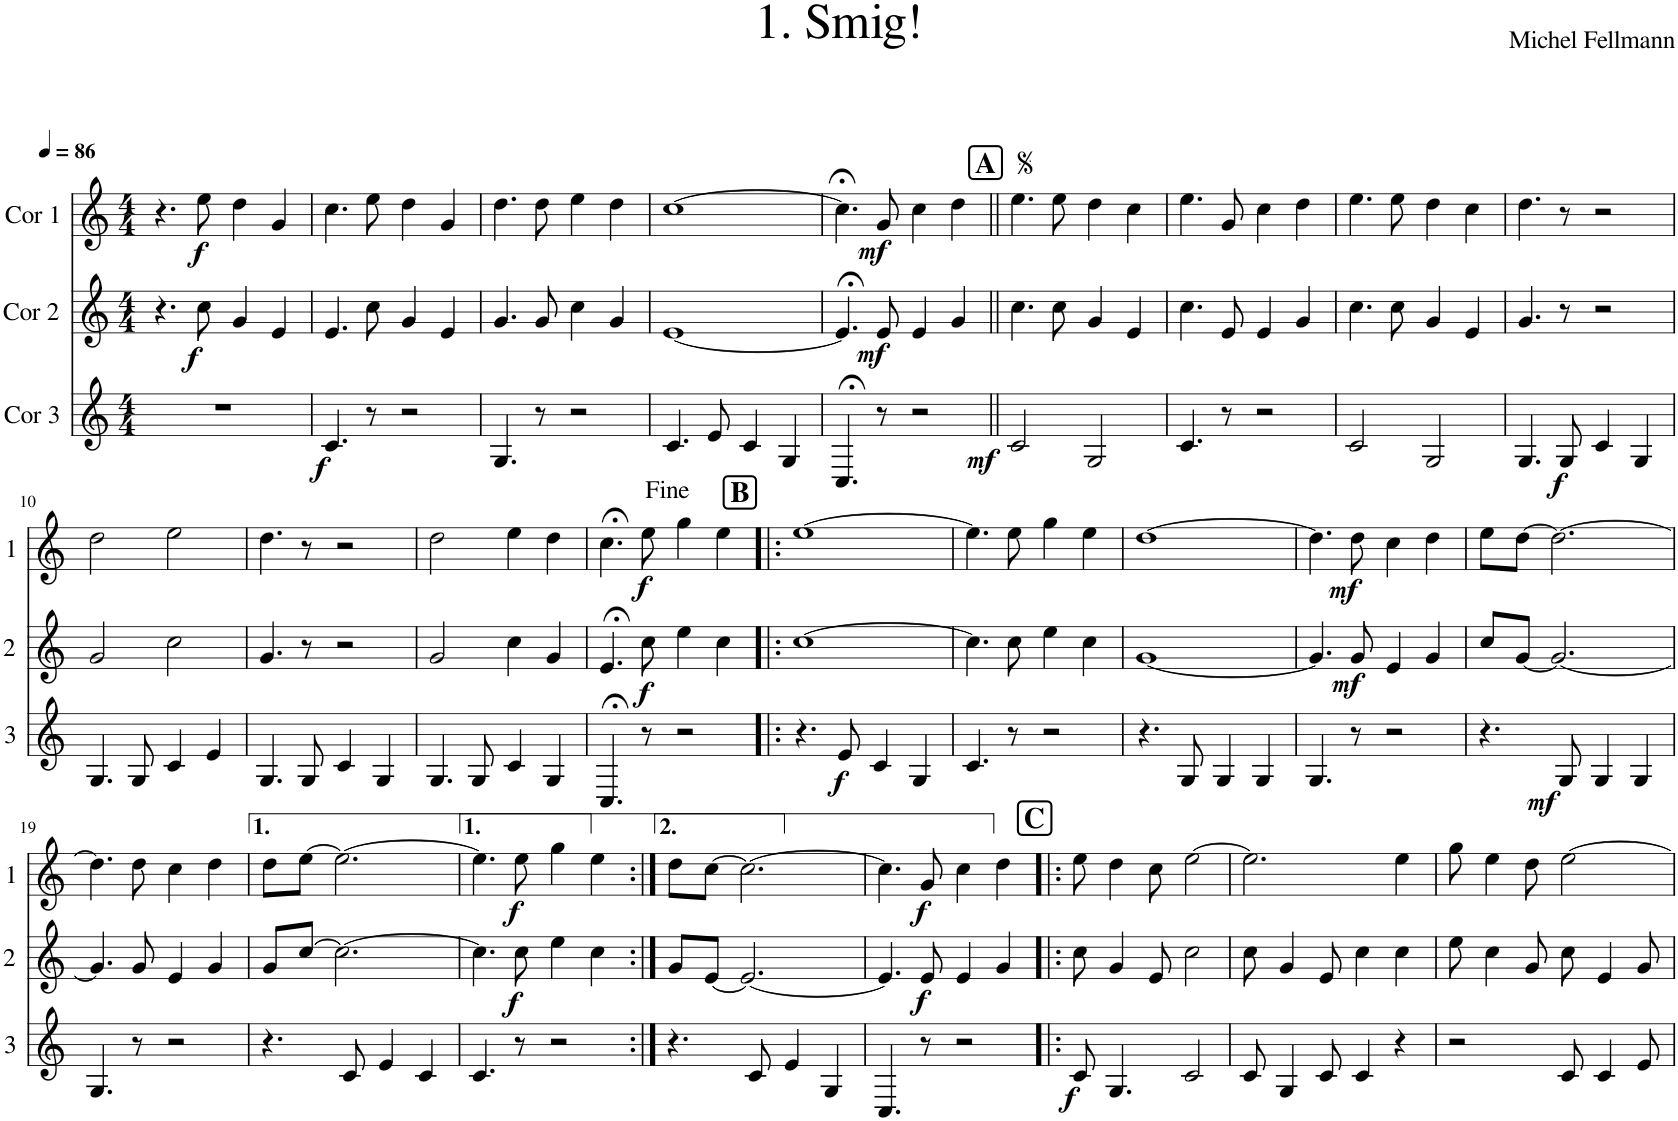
**kern	**dynam	**kern	**dynam	**kern	**dynam
*part3	*part3	*part2	*part2	*part1	*part1
*staff3	*staff3	*staff2	*staff2	*staff1	*staff1
*I"Cor 3	*	*I"Cor 2	*	*I"Cor 1	*
*clefG2	*	*clefG2	*	*clefG2	*
*Trd4c7	*	*Trd4c7	*	*Trd4c7	*
*k[]	*	*k[]	*	*k[]	*
*M4/4	*	*M4/4	*	*M4/4	*
*MM86	*	*MM86	*	*MM86	*
=1	=1	=1	=1	=1	=1
1r	.	4.r	.	4.r	.
!	!	!	!LO:DY:b	!	!LO:DY:b
.	.	8cc\	f	8ee\	f
.	.	4g/	.	4dd\	.
.	.	4e/	.	4g/	.
=2	=2	=2	=2	=2	=2
!	!LO:DY:b	!	!	!	!
4.c/	f	4.e/	.	4.cc\	.
8r	.	8cc\	.	8ee\	.
2r	.	4g/	.	4dd\	.
.	.	4e/	.	4g/	.
=3	=3	=3	=3	=3	=3
4.G/	.	4.g/	.	4.dd\	.
8r	.	8g/	.	8dd\	.
2r	.	4cc\	.	4ee\	.
.	.	4g/	.	4dd\	.
=4	=4	=4	=4	=4	=4
4.c/	.	[1e	.	[1cc	.
8e/	.	.	.	.	.
4c/	.	.	.	.	.
4G/	.	.	.	.	.
=5	=5	=5	=5	=5	=5
4.C;</	.	4.e;</]	.	4.cc;<\]	.
!	!	!	!LO:DY:b	!	!LO:DY:b
8r	.	8e/	mf	8g/	mf
!	!LO:DY:b	!	!	!	!
2r	mf	4e/	.	4cc\	.
.	.	4g/	.	4dd\	.
!!LO:REH:place=s1:a:B:cj:fs=14:t=A
=6||	=6||	=6||	=6||	=6||	=6||
2c/	.	4.cc\	.	4.ee\	.
.	.	8cc\	.	8ee\	.
2G/	.	4g/	.	4dd\	.
.	.	4e/	.	4cc\	.
=7	=7	=7	=7	=7	=7
4.c/	.	4.cc\	.	4.ee\	.
8r	.	8e/	.	8g/	.
2r	.	4e/	.	4cc\	.
.	.	4g/	.	4dd\	.
=8	=8	=8	=8	=8	=8
2c/	.	4.cc\	.	4.ee\	.
.	.	8cc\	.	8ee\	.
2G/	.	4g/	.	4dd\	.
.	.	4e/	.	4cc\	.
=9	=9	=9	=9	=9	=9
4.G/	.	4.g/	.	4.dd\	.
!	!LO:DY:b	!	!	!	!
8G/	f	8r	.	8r	.
4c/	.	2r	.	2r	.
4G/	.	.	.	.	.
!!LO:LB:g=z
=10	=10	=10	=10	=10	=10
4.G/	.	2g/	.	2dd\	.
8G/	.	.	.	.	.
4c/	.	2cc\	.	2ee\	.
4e/	.	.	.	.	.
=11	=11	=11	=11	=11	=11
4.G/	.	4.g/	.	4.dd\	.
8G/	.	8r	.	8r	.
4c/	.	2r	.	2r	.
4G/	.	.	.	.	.
=12	=12	=12	=12	=12	=12
4.G/	.	2g/	.	2dd\	.
8G/	.	.	.	.	.
4c/	.	4cc\	.	4ee\	.
4G/	.	4g/	.	4dd\	.
=13	=13	=13	=13	=13	=13
4.C;</	.	4.e;</	.	4.cc;<\	.
!	!	!	!LO:DY:b	!	!LO:DY:b
8r	.	8cc\	f	8ee\	f
2r	.	4ee\	.	4gg\	.
.	.	4cc\	.	4ee\	.
!!LO:REH:place=s1:a:B:cj:fs=14:t=B
=14!|:	=14!|:	=14!|:	=14!|:	=14!|:	=14!|:
4.r	.	[1cc	.	[1ee	.
!	!LO:DY:b	!	!	!	!
8e/	f	.	.	.	.
4c/	.	.	.	.	.
4G/	.	.	.	.	.
=15	=15	=15	=15	=15	=15
4.c/	.	4.cc\]	.	4.ee\]	.
8r	.	8cc\	.	8ee\	.
2r	.	4ee\	.	4gg\	.
.	.	4cc\	.	4ee\	.
=16	=16	=16	=16	=16	=16
4.r	.	[1g	.	[1dd	.
8G/	.	.	.	.	.
4G/	.	.	.	.	.
4G/	.	.	.	.	.
=17	=17	=17	=17	=17	=17
4.G/	.	4.g/]	.	4.dd\]	.
!	!	!	!LO:DY:b	!	!LO:DY:b
8r	.	8g/	mf	8dd\	mf
2r	.	4e/	.	4cc\	.
.	.	4g/	.	4dd\	.
=18	=18	=18	=18	=18	=18
4.r	.	8cc/L	.	8ee\L	.
.	.	[8g/J	.	[8dd\J	.
.	.	2.g/_	.	2.dd\_	.
!	!LO:DY:b	!	!	!	!
8G/	mf	.	.	.	.
4G/	.	.	.	.	.
4G/	.	.	.	.	.
!!LO:LB:g=z
=19	=19	=19	=19	=19	=19
4.G/	.	4.g/]	.	4.dd\]	.
8r	.	8g/	.	8dd\	.
2r	.	4e/	.	4cc\	.
.	.	4g/	.	4dd\	.
=20	=20	=20	=20	=20	=20
4.r	.	8g/L	.	8dd\L	.
.	.	[8cc/J	.	[8ee\J	.
.	.	2.cc\_	.	2.ee\_	.
8c/	.	.	.	.	.
4e/	.	.	.	.	.
4c/	.	.	.	.	.
=21	=21	=21	=21	=21	=21
4.c/	.	4.cc\]	.	4.ee\]	.
!	!	!	!LO:DY:b	!	!LO:DY:b
8r	.	8cc\	f	8ee\	f
2r	.	4ee\	.	4gg\	.
.	.	4cc\	.	4ee\	.
=22:|!	=22:|!	=22:|!	=22:|!	=22:|!	=22:|!
4.r	.	8g/L	.	8dd\L	.
.	.	[8e/J	.	[8cc\J	.
.	.	2.e/_	.	2.cc\_	.
8c/	.	.	.	.	.
4e/	.	.	.	.	.
4G/	.	.	.	.	.
=23	=23	=23	=23	=23	=23
4.C/	.	4.e/]	.	4.cc\]	.
!	!	!	!LO:DY:b	!	!LO:DY:b
8r	.	8e/	f	8g/	f
2r	.	4e/	.	4cc\	.
.	.	4g/	.	4dd\	.
!!LO:REH:place=s1:a:B:cj:fs=14:t=C
=24!|:	=24!|:	=24!|:	=24!|:	=24!|:	=24!|:
!	!LO:DY:b	!	!	!	!
8c/	f	8cc\	.	8ee\	.
4.G/	.	4g/	.	4dd\	.
.	.	8e/	.	8cc\	.
2c/	.	2cc\	.	[2ee\	.
=25	=25	=25	=25	=25	=25
8c/	.	8cc\	.	2.ee\]	.
4G/	.	4g/	.	.	.
8c/	.	8e/	.	.	.
4c/	.	4cc\	.	.	.
4r	.	4cc\	.	4ee\	.
=26	=26	=26	=26	=26	=26
2r	.	8ee\	.	8gg\	.
.	.	4cc\	.	4ee\	.
.	.	8g/	.	8dd\	.
8c/	.	8cc\	.	[2ee\	.
4c/	.	4e/	.	.	.
8e/	.	8g/	.	.	.
=	=	=	=	=	=
*-	*-	*-	*-	*-	*-
